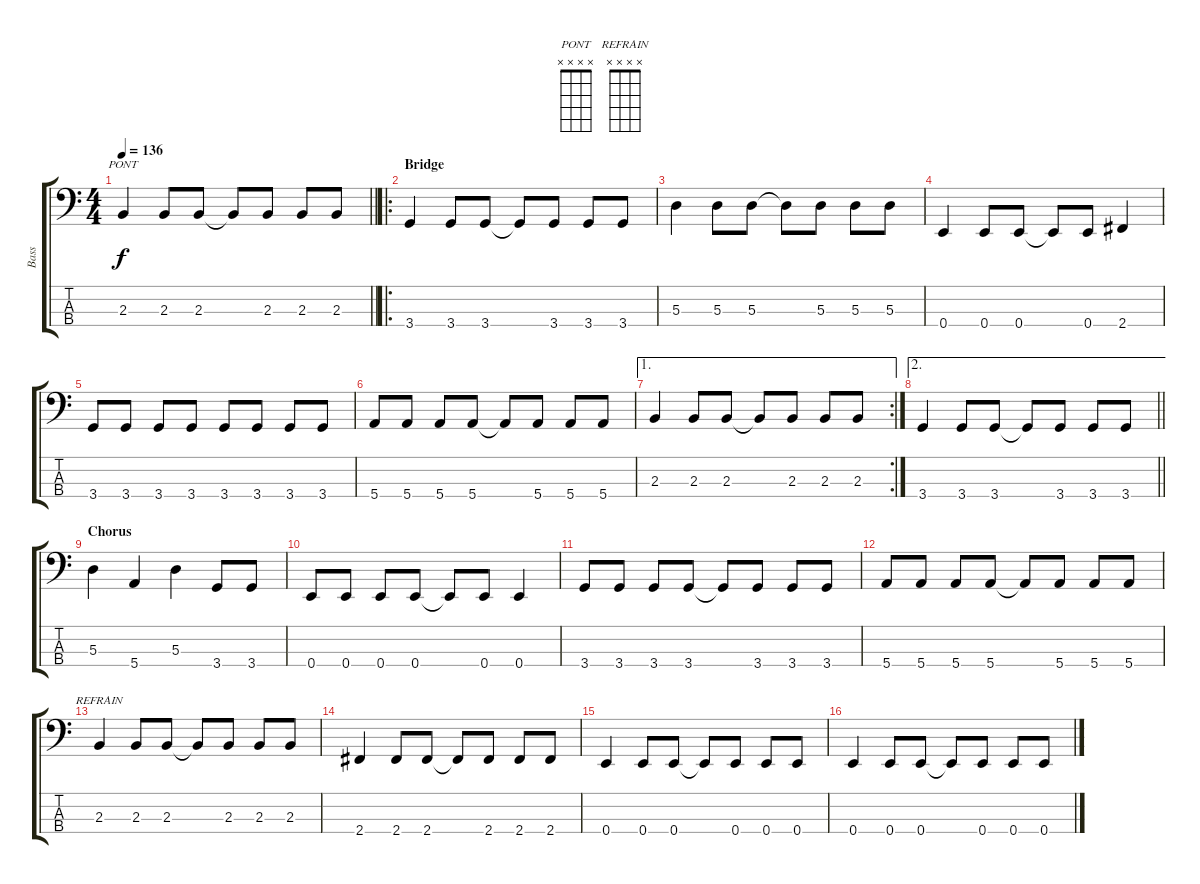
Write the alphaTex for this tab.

\track ("Bass" "Bass") {instrument electricbasspick}
\staff {score tabs}
\tuning (G2 D2 A1 E1) {hide}
\chord ("PONT" x x x x)
\chord ("REFRAIN" x x x x)
\ts (4 4)
\tempo 136
\clef f4
\barLineRight lightlight
\ks c
2.3.4{ch "PONT" dy f} 2.3.8 2.3.8 2.3{t}.8 2.3.8 2.3.8 2.3.8 |
\ro
\section ("" "Bridge")
3.4.4 3.4.8 3.4.8 3.4{t}.8 3.4.8 3.4.8 3.4.8 |
5.3.4 5.3.8 5.3.8 5.3{t}.8 5.3.8 5.3.8 5.3.8 |
0.4.4 0.4.8 0.4.8 0.4{t}.8 0.4.8 2.4.4 |
3.4.8 3.4.8 3.4.8 3.4.8 3.4.8 3.4.8 3.4.8 3.4.8 |
5.4.8 5.4.8 5.4.8 5.4.8 5.4{t}.8 5.4.8 5.4.8 5.4.8 |
\ae 1
\rc 2
2.3.4 2.3.8 2.3.8 2.3{t}.8 2.3.8 2.3.8 2.3.8 |
\ae 2
\barLineRight lightlight
3.4.4 3.4.8 3.4.8 3.4{t}.8 3.4.8 3.4.8 3.4.8 |
\section ("" "Chorus")
5.3.4 5.4.4 5.3.4 3.4.8 3.4.8 |
0.4.8 0.4.8 0.4.8 0.4.8 0.4{t}.8 0.4.8 0.4.4 |
3.4.8 3.4.8 3.4.8 3.4.8 3.4{t}.8 3.4.8 3.4.8 3.4.8 |
5.4.8 5.4.8 5.4.8 5.4.8 5.4{t}.8 5.4.8 5.4.8 5.4.8 |
2.3.4{ch "REFRAIN"} 2.3.8 2.3.8 2.3{t}.8 2.3.8 2.3.8 2.3.8 |
2.4.4 2.4.8 2.4.8 2.4{t}.8 2.4.8 2.4.8 2.4.8 |
0.4.4 0.4.8 0.4.8 0.4{t}.8 0.4.8 0.4.8 0.4.8 |
0.4.4 0.4.8 0.4.8 0.4{t}.8 0.4.8 0.4.8 0.4.8
